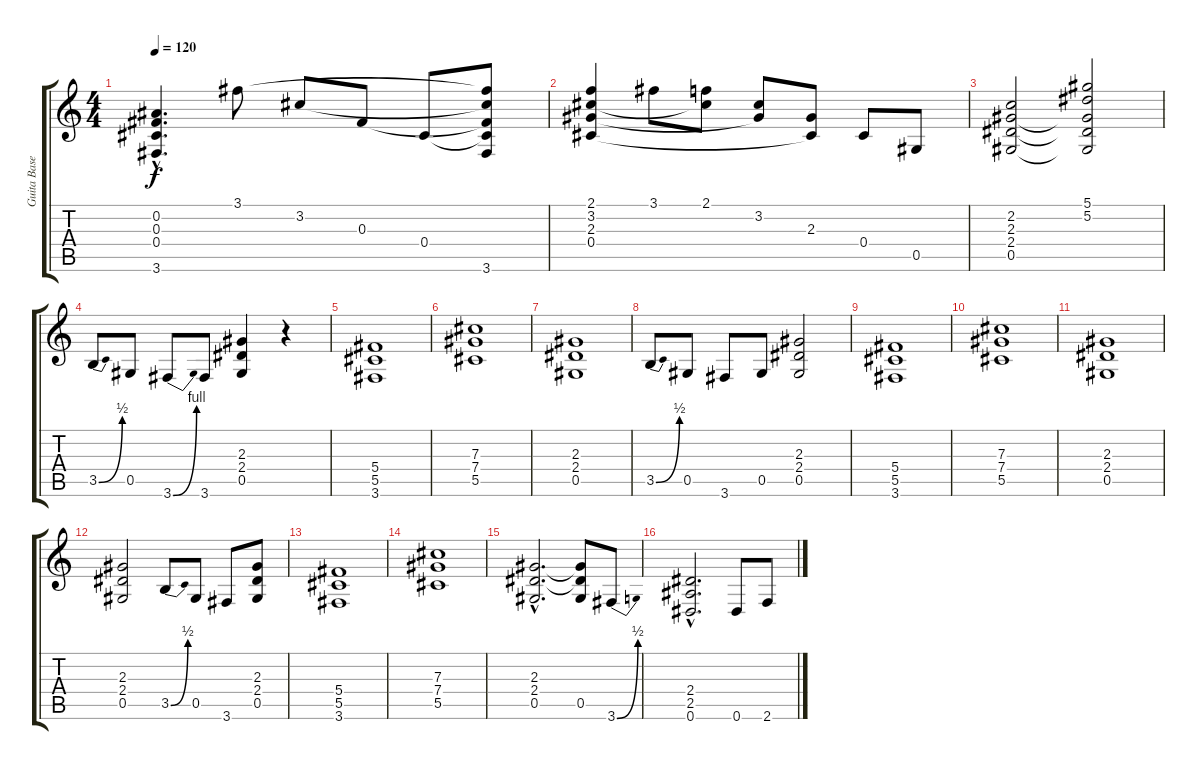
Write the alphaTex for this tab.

\track ("Guita Base" "Guita Base") {instrument distortionguitar}
\staff {score tabs}
\tuning (Eb4 Bb3 Gb3 Db3 Ab2 Eb2) {hide}
\ts (4 4)
\tempo 120
\clef g2
\ks c
(0.2{hac} 0.3{hac} 0.4{hac} 3.6{hac}).4{d dy f} 3.1.8 3.2.8 0.3.8 0.4.8 (3.1{t} 3.2{t} 0.3{t} 0.4{t} 3.6).8 |
(2.1 3.2 2.3 0.4).4 3.1.8 (2.1 3.2{t}).8 (3.2 2.3{t}).8 (2.3 0.4{t}).8 0.4.8 0.5.8 |
(2.2 2.3 2.4 0.5).2 (5.1 5.2 2.3{t} 2.4{t} 0.5{t}).2 |
3.5{be (bend 0 0 60 2)}.8 0.5.8 3.6{be (bend 0 0 60 4)}.8 3.6.8 (2.3 2.4 0.5).4 r.4 |
(5.4 5.5 3.6).1 |
(7.3 7.4 5.5).1 |
(2.3 2.4 0.5).1 |
3.5{be (bend 0 0 60 2)}.8 0.5.8 3.6.8 0.5.8 (2.3 2.4 0.5).2 |
(5.4 5.5 3.6).1 |
(7.3 7.4 5.5).1 |
(2.3 2.4 0.5).1 |
(2.3 2.4 0.5).2 3.5{be (bend 0 0 60 2)}.8 0.5.8 3.6.8 (2.3 2.4 0.5).8 |
(5.4 5.5 3.6).1 |
(7.3 7.4 5.5).1 |
(2.3{hac} 2.4{hac} 0.5{hac}).2{d} (2.3{t} 2.4{t} 0.5).8 3.6{be (bend 0 0 60 2)}.8 |
(2.4{hac} 2.5{hac} 0.6{hac}).2{d} 0.6.8 2.6.8
